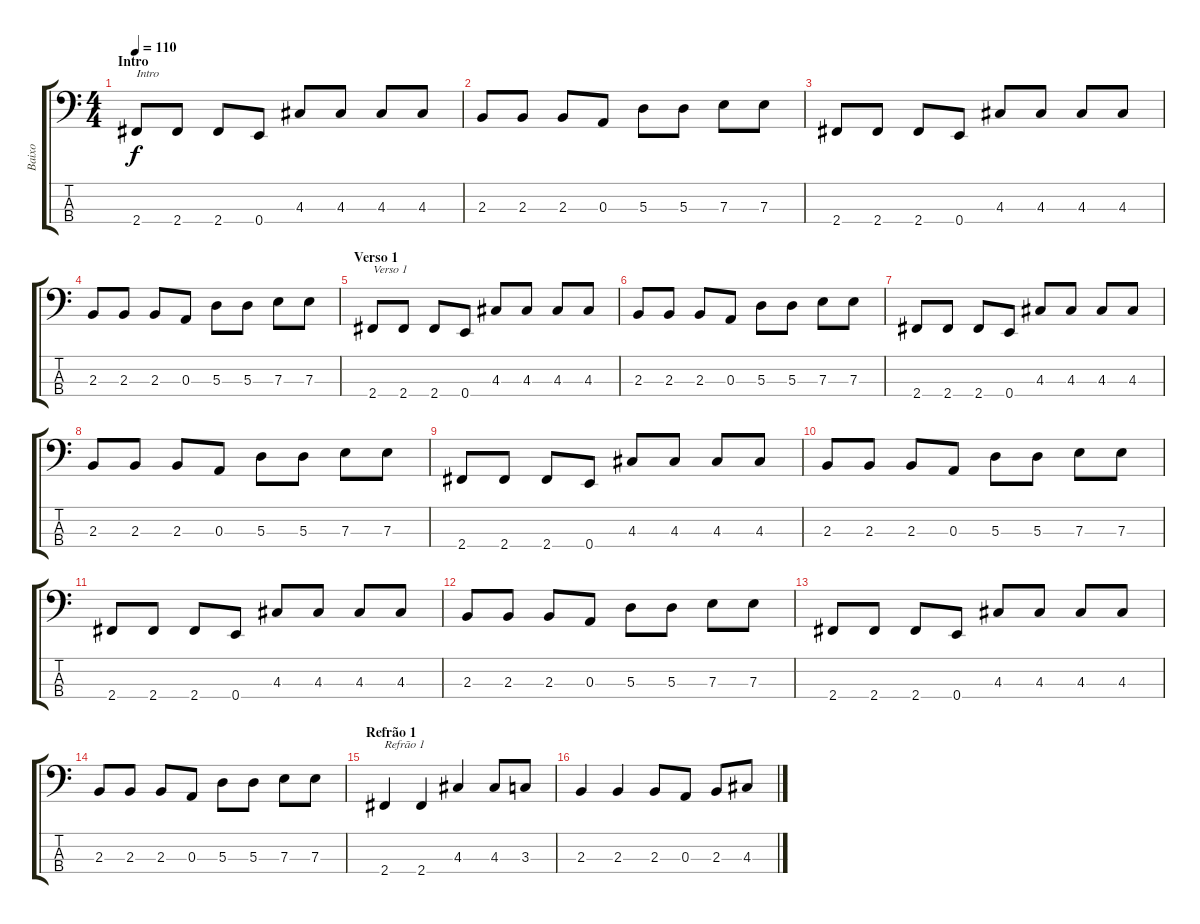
\track ("Baixo" "Baixo") {instrument electricbassfinger}
\staff {score tabs}
\tuning (G2 D2 A1 E1) {hide}
\ts (4 4)
\section ("" "Intro")
\tempo 110
\clef f4
\ks c
2.4.8{txt "Intro" dy f instrument electricbassfinger} 2.4.8 2.4.8 0.4.8 4.3.8 4.3.8 4.3.8 4.3.8 |
2.3.8 2.3.8 2.3.8 0.3.8 5.3.8 5.3.8 7.3.8 7.3.8 |
2.4.8 2.4.8 2.4.8 0.4.8 4.3.8 4.3.8 4.3.8 4.3.8 |
2.3.8 2.3.8 2.3.8 0.3.8 5.3.8 5.3.8 7.3.8 7.3.8 |
\section ("" "Verso 1")
2.4.8{txt "Verso 1"} 2.4.8 2.4.8 0.4.8 4.3.8 4.3.8 4.3.8 4.3.8 |
2.3.8 2.3.8 2.3.8 0.3.8 5.3.8 5.3.8 7.3.8 7.3.8 |
2.4.8 2.4.8 2.4.8 0.4.8 4.3.8 4.3.8 4.3.8 4.3.8 |
2.3.8 2.3.8 2.3.8 0.3.8 5.3.8 5.3.8 7.3.8 7.3.8 |
2.4.8 2.4.8 2.4.8 0.4.8 4.3.8 4.3.8 4.3.8 4.3.8 |
2.3.8 2.3.8 2.3.8 0.3.8 5.3.8 5.3.8 7.3.8 7.3.8 |
2.4.8 2.4.8 2.4.8 0.4.8 4.3.8 4.3.8 4.3.8 4.3.8 |
2.3.8 2.3.8 2.3.8 0.3.8 5.3.8 5.3.8 7.3.8 7.3.8 |
2.4.8 2.4.8 2.4.8 0.4.8 4.3.8 4.3.8 4.3.8 4.3.8 |
2.3.8 2.3.8 2.3.8 0.3.8 5.3.8 5.3.8 7.3.8 7.3.8 |
\section ("" "Refrão 1")
2.4.4{txt "Refrão 1"} 2.4.4 4.3.4 4.3.8 3.3.8 |
2.3.4 2.3.4 2.3.8 0.3.8 2.3.8 4.3.8
